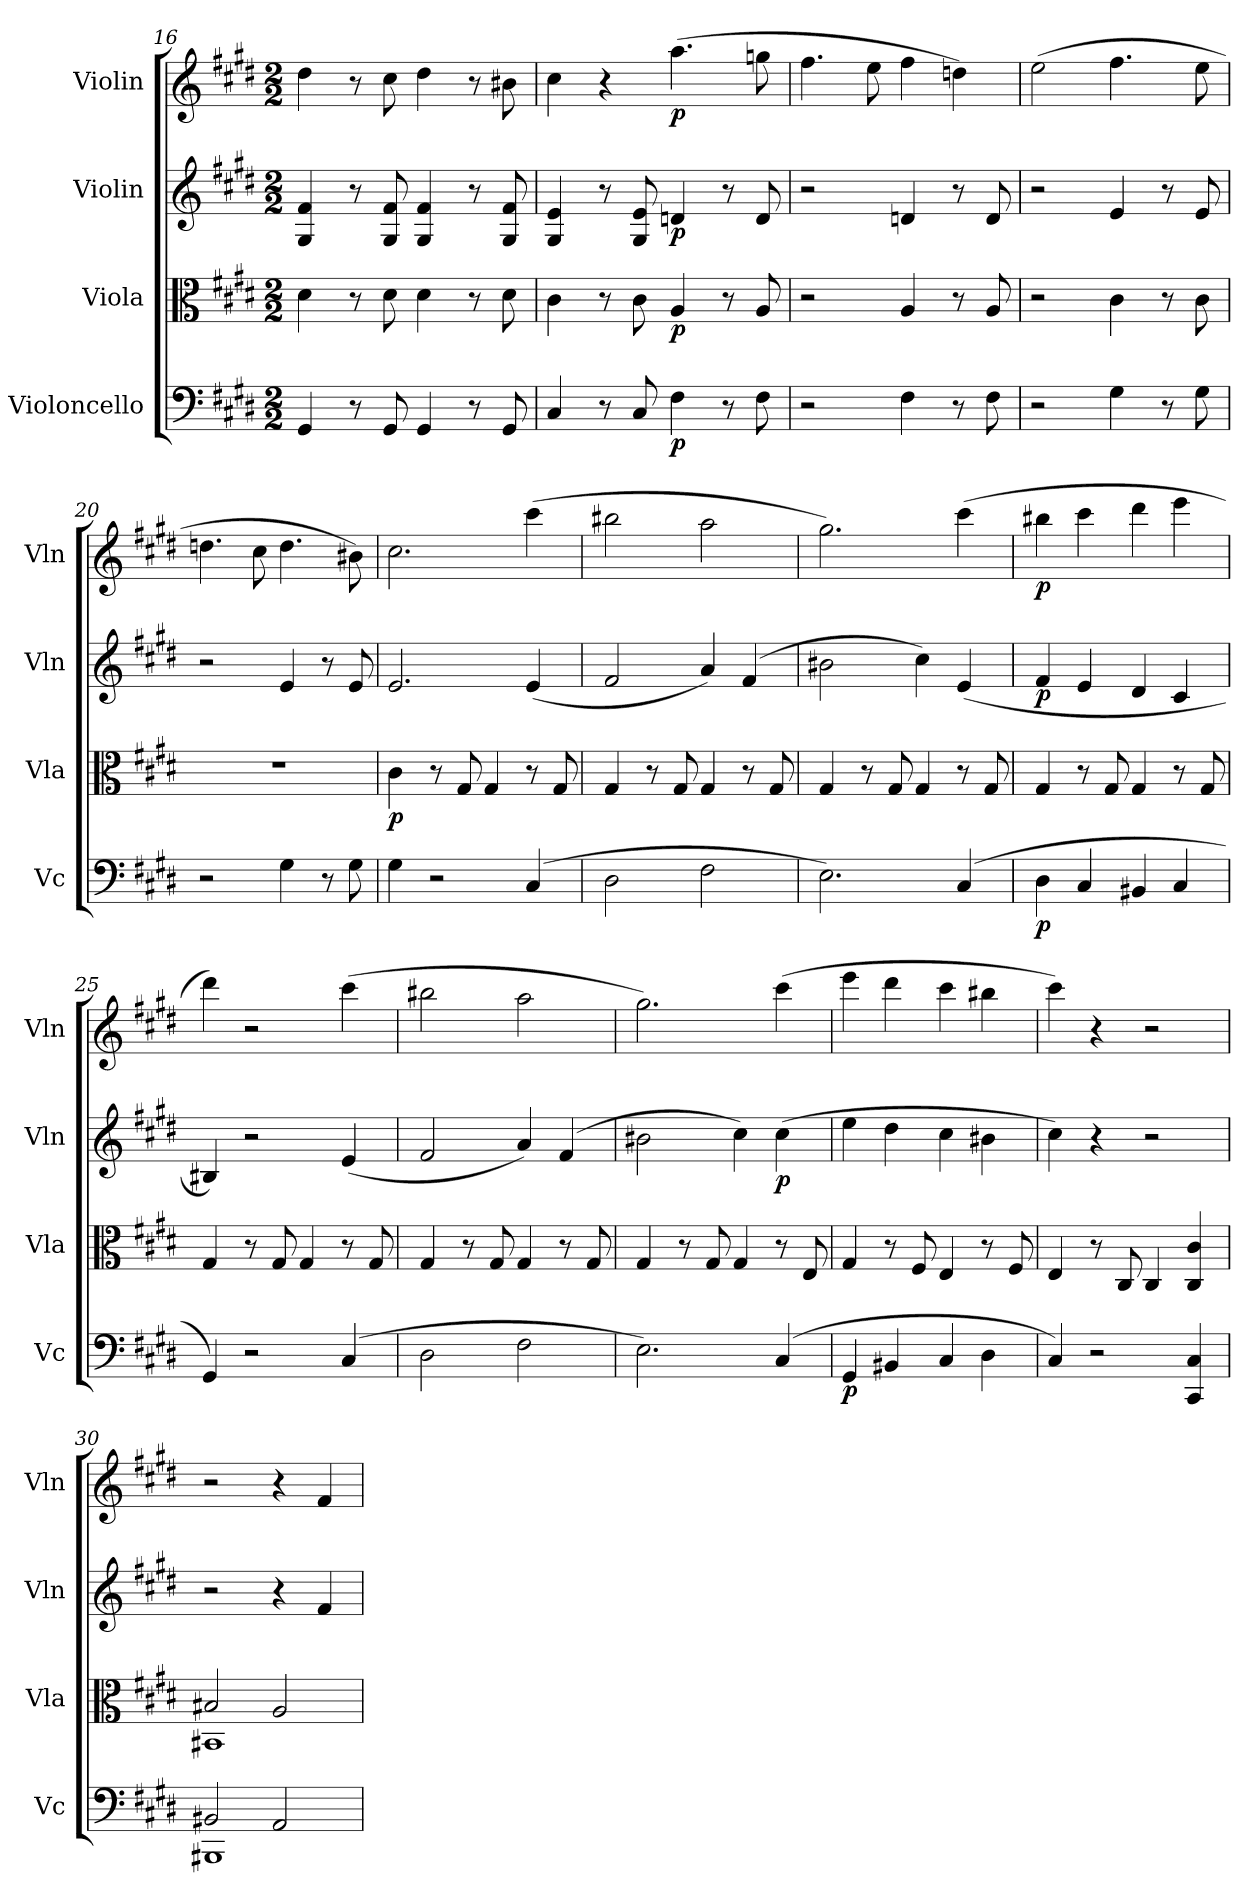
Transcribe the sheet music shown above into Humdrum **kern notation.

**kern	**dynam	**kern	**dynam	**kern	**dynam	**kern	**dynam
*part4	*part4	*part3	*part3	*part2	*part2	*part1	*part1
*staff4	*staff4	*staff3	*staff3	*staff2	*staff2	*staff1	*staff1
*I"Violoncello	*	*I"Viola	*	*I"Violin	*	*I"Violin	*
*I'Vc	*	*I'Vla	*	*I'Vln	*	*I'Vln	*
*clefF4	*	*clefC3	*	*clefG2	*	*clefG2	*
*k[f#c#g#d#]	*	*k[f#c#g#d#]	*	*k[f#c#g#d#]	*	*k[f#c#g#d#]	*
*c#:	*	*c#:	*	*c#:	*	*c#:	*
*M2/2	*	*M2/2	*	*M2/2	*	*M2/2	*
=16	=16	=16	=16	=16	=16	=16	=16
4GG#/	.	4d#\	.	4G#/ 4f#/	.	4dd#\	.
8r	.	8r	.	8r	.	8r	.
8GG#/	.	8d#\	.	8G#/ 8f#/	.	8cc#\	.
4GG#/	.	4d#\	.	4G#/ 4f#/	.	4dd#\	.
8r	.	8r	.	8r	.	8r	.
8GG#/	.	8d#\	.	8G#/ 8f#/	.	8b#X\	.
=17	=17	=17	=17	=17	=17	=17	=17
4C#/	.	4c#\	.	4G#/ 4e/	.	4cc#\	.
8r	.	8r	.	8r	.	4r	.
8C#/	.	8c#\	.	8G#/ 8e/	.	.	.
4F#\	p	4A/	p	4dn/	p	(4.aa\	p
8r	.	8r	.	8r	.	.	.
8F#\	.	8A/	.	8d/	.	8ggn\	.
=18	=18	=18	=18	=18	=18	=18	=18
2r	.	2r	.	2r	.	4.ff#\	.
.	.	.	.	.	.	8ee\	.
4F#\	.	4A/	.	4dn/	.	4ff#\	.
8r	.	8r	.	8r	.	4ddn\)	.
8F#\	.	8A/	.	8d/	.	.	.
=19	=19	=19	=19	=19	=19	=19	=19
2r	.	2r	.	2r	.	(2ee\	.
4G#\	.	4c#\	.	4e/	.	4.ff#\	.
8r	.	8r	.	8r	.	.	.
8G#\	.	8c#\	.	8e/	.	8ee\	.
=20	=20	=20	=20	=20	=20	=20	=20
2r	.	1r	.	2r	.	4.ddn\	.
.	.	.	.	.	.	8cc#\	.
4G#\	.	.	.	4e/	.	4.dd\	.
8r	.	.	.	8r	.	.	.
8G#\	.	.	.	8e/	.	8b#X\)	.
=21	=21	=21	=21	=21	=21	=21	=21
4G#\	.	4c#\	p	2.e/	.	2.cc#\	.
2r	.	8r	.	.	.	.	.
.	.	8G#/	.	.	.	.	.
.	.	4G#/	.	.	.	.	.
(4C#/	.	8r	.	(4e/	.	(4ccc#\	.
.	.	8G#/	.	.	.	.	.
=22	=22	=22	=22	=22	=22	=22	=22
2D#\	.	4G#/	.	2f#/	.	2bb#X\	.
.	.	8r	.	.	.	.	.
.	.	8G#/	.	.	.	.	.
2F#\	.	4G#/	.	4a/)	.	2aa\	.
.	.	8r	.	(4f#/	.	.	.
.	.	8G#/	.	.	.	.	.
=23	=23	=23	=23	=23	=23	=23	=23
2.E\)	.	4G#/	.	2b#X\	.	2.gg#\)	.
.	.	8r	.	.	.	.	.
.	.	8G#/	.	.	.	.	.
.	.	4G#/	.	4cc#\)	.	.	.
(4C#/	.	8r	.	(4e/	.	(4ccc#\	.
.	.	8G#/	.	.	.	.	.
=24	=24	=24	=24	=24	=24	=24	=24
4D#\	p	4G#/	.	4f#/	p	4bb#X\	p
4C#/	.	8r	.	4e/	.	4ccc#\	.
.	.	8G#/	.	.	.	.	.
4BB#X/	.	4G#/	.	4d#/	.	4ddd#\	.
4C#/	.	8r	.	4c#/	.	4eee\	.
.	.	8G#/	.	.	.	.	.
=25	=25	=25	=25	=25	=25	=25	=25
4GG#/)	.	4G#/	.	4B#X/)	.	4ddd#\)	.
2r	.	8r	.	2r	.	2r	.
.	.	8G#/	.	.	.	.	.
.	.	4G#/	.	.	.	.	.
(4C#/	.	8r	.	(4e/	.	(4ccc#\	.
.	.	8G#/	.	.	.	.	.
=26	=26	=26	=26	=26	=26	=26	=26
2D#\	.	4G#/	.	2f#/	.	2bb#X\	.
.	.	8r	.	.	.	.	.
.	.	8G#/	.	.	.	.	.
2F#\	.	4G#/	.	4a/)	.	2aa\	.
.	.	8r	.	(4f#/	.	.	.
.	.	8G#/	.	.	.	.	.
=27	=27	=27	=27	=27	=27	=27	=27
2.E\)	.	4G#/	.	2b#X\	.	2.gg#\)	.
.	.	8r	.	.	.	.	.
.	.	8G#/	.	.	.	.	.
.	.	4G#/	.	4cc#\)	.	.	.
(4C#/	.	8r	.	(4cc#\	p	(4ccc#\	.
.	.	8E/	.	.	.	.	.
=28	=28	=28	=28	=28	=28	=28	=28
4GG#/	p	4G#/	.	4ee\	.	4eee\	.
4BB#X/	.	8r	.	4dd#\	.	4ddd#\	.
.	.	8F#/	.	.	.	.	.
4C#/	.	4E/	.	4cc#\	.	4ccc#\	.
4D#\	.	8r	.	4b#X\	.	4bb#X\	.
.	.	8F#/	.	.	.	.	.
=29	=29	=29	=29	=29	=29	=29	=29
4C#/)	.	4E/	.	4cc#\)	.	4ccc#\)	.
2r	.	8r	.	4r	.	4r	.
.	.	8C#/	.	.	.	.	.
.	.	4C#/	.	2r	.	2r	.
4CC#/ 4C#/	.	4C#/ 4c#/	.	.	.	.	.
=30	=30	=30	=30	=30	=30	=30	=30
*^	*	*^	*	*	*	*	*
2BB#X/	1BBB#X	.	2B#X/	1BB#X	.	2r	.	2r	.
2AA/	.	.	2A/	.	.	4r	.	4r	.
.	.	.	.	.	.	4f#/	.	4f#/	.
*v	*v	*	*	*	*	*	*	*	*
*	*	*v	*v	*	*	*	*	*
=	=	=	=	=	=	=	=
*-	*-	*-	*-	*-	*-	*-	*-
